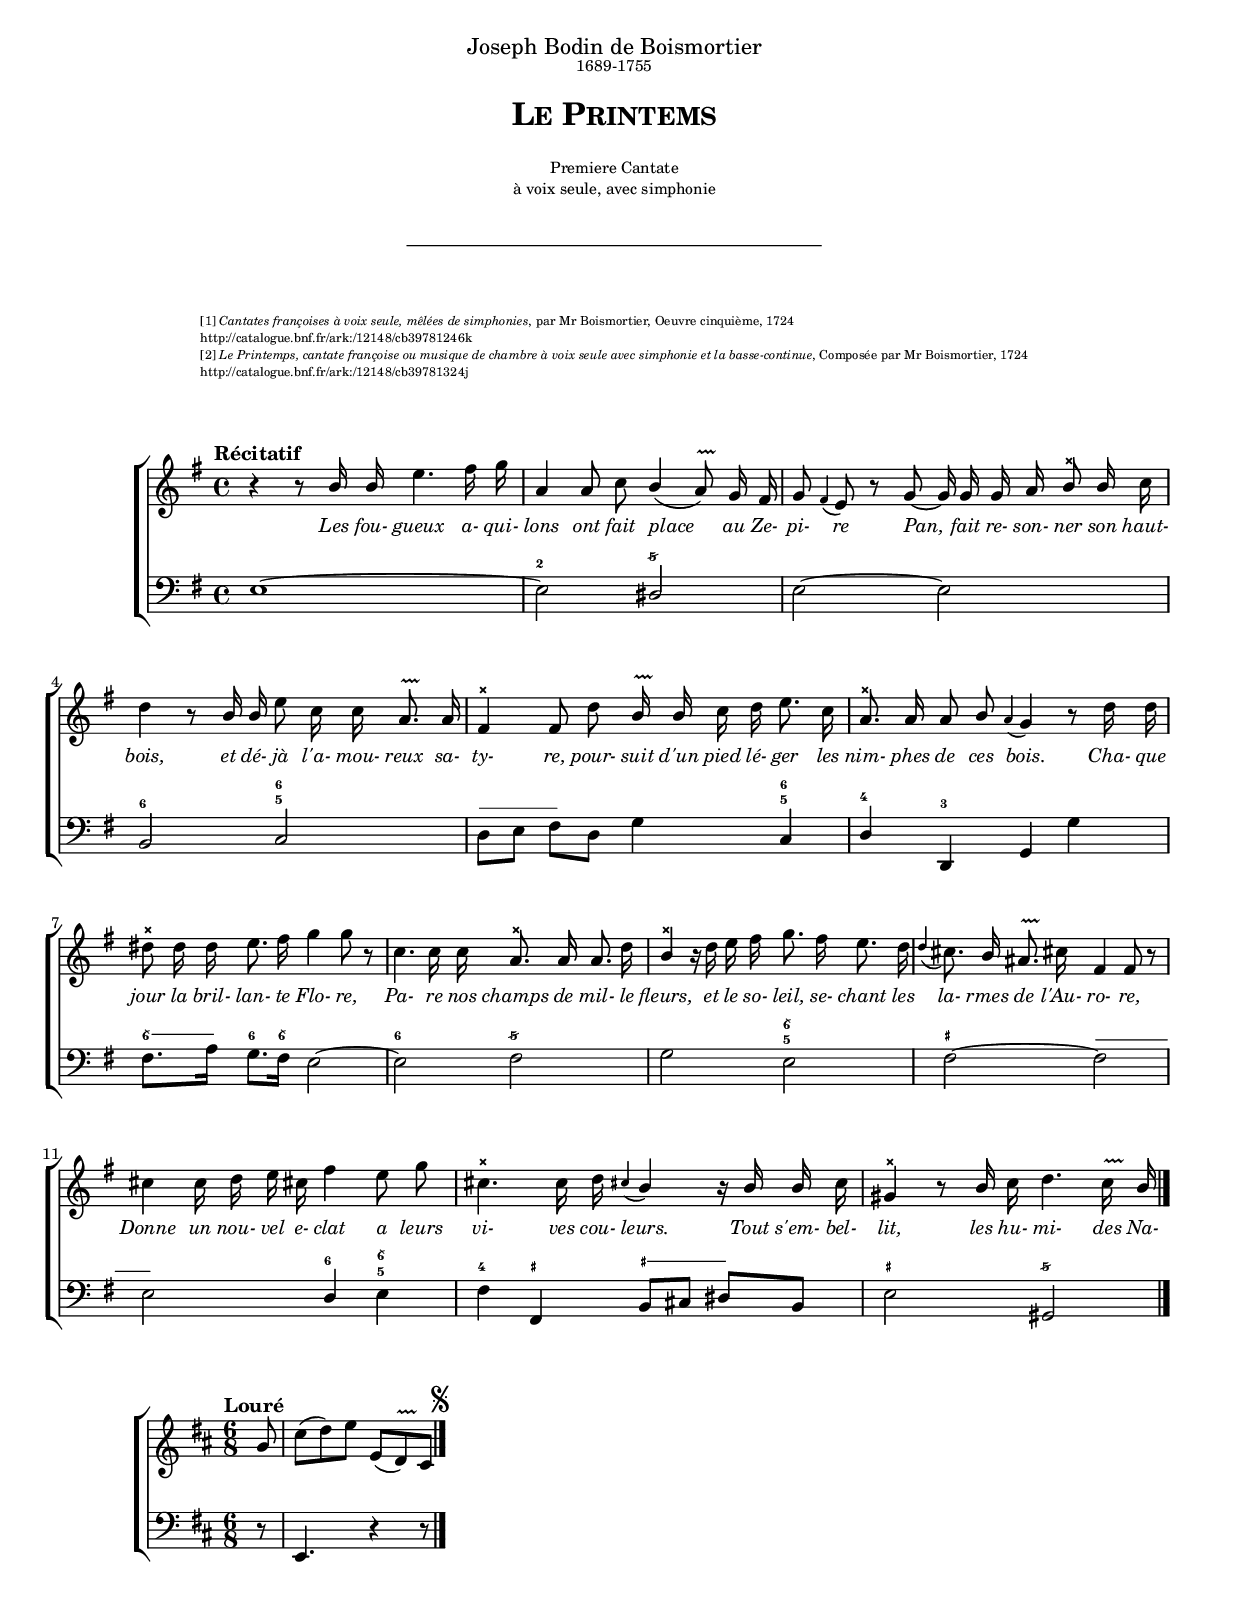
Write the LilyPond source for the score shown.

%%  printemps.ly
%%  This file is part of the Earlilypond project
%%  
%%  Copyright (c) 2013 Benjamin Coudrin <benjamin.coudrin@gmail.com>
%%                All Rights Reserved
%%
%%  This program is free software. It comes without any warranty, to
%%  the extent permitted by applicable law. You can redistribute it
%%  and/or modify it under the terms of the Do What The Fuck You Want
%%  To Public License, Version 2, as published by Sam Hocevar. See
%%  http://sam.zoy.org/wtfpl/COPYING for more details.

\version "2.16.2"
%%  format.ily
%%  This file is part of the Earlilypond project
%%  
%%  Copyright (c) 2013 Benjamin Coudrin <benjamin.coudrin@gmail.com>
%%                All Rights Reserved
%%
%%  This program is free software. It comes without any warranty, to
%%  the extent permitted by applicable law. You can redistribute it
%%  and/or modify it under the terms of the Do What The Fuck You Want
%%  To Public License, Version 2, as published by Sam Hocevar. See
%%  http://sam.zoy.org/wtfpl/COPYING for more details.

% Common includes
#(ly:set-option 'relative-includes #t)
%%  fonts.ily
%%  This file is part of the Earlilypond project
%%  
%%  Copyright (c) 2013 Benjamin Coudrin <benjamin.coudrin@gmail.com>
%%                All Rights Reserved
%%
%%  This program is free software. It comes without any warranty, to
%%  the extent permitted by applicable law. You can redistribute it
%%  and/or modify it under the terms of the Do What The Fuck You Want
%%  To Public License, Version 2, as published by Sam Hocevar. See
%%  http://sam.zoy.org/wtfpl/COPYING for more details.

% Default fonts
\paper  {
  #(define fonts
    (set-global-fonts
      #:music "scorlatti"
      #:brace "scorlatti"
      #:roman "Century Schoolbook L"
      #:sans "Nimbus Sans"
      #:typewriter "Luxi Mono"
      #:factor (/ staff-height pt 20)
  ))
}

%%  titles.ily
%%  This file is part of the Earlilypond project
%%  
%%  Copyright (c) 2013 Benjamin Coudrin <benjamin.coudrin@gmail.com>
%%                All Rights Reserved
%%
%%  This program is free software. It comes without any warranty, to
%%  the extent permitted by applicable law. You can redistribute it
%%  and/or modify it under the terms of the Do What The Fuck You Want
%%  To Public License, Version 2, as published by Sam Hocevar. See
%%  http://sam.zoy.org/wtfpl/COPYING for more details.

\include "tweaks.ily"

%% Copyright Notice
currentYear = #(strftime "%Y" (localtime (current-time)))
publisherDefault = \markup { "Copyright : " \char ##x00A9 " 2011-" \currentYear " Earlilypond" }

%% Default values
\header {
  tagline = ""
  publisher = \publisherDefault
}

%% Titles Templates
%%%%%%%%%%%%%%%%%%%%%%%%%%%%%%

%% Book front page
%% Requires (in header) :
%%   - composer
%%   - composerDate (birth-death)
%%   - title
%%   - subtitle
%%   - opus
%%   - instrument
%%   - publisher
titlePageMarkup = \markup \abs-fontsize #10 \column {
  \vspace #1
  \fill-line { \fontsize #4 \fromproperty #'header:composer }
  \vspace #1
  \fill-line { \fontsize #2 \fromproperty #'header:composerDate }
  \vspace #10
  \fill-line { \fontsize #10 \bold \fromproperty #'header:title }
  \vspace #1
  \fill-line { \fontsize #1 \bold \fromproperty #'header:subtitle }
  %\vspace #1
  %\fill-line { \postscript #"-20 0 moveto 40 0 rlineto stroke" }
  \vspace #3
  \fill-line { \fontsize #6 \bold \fromproperty #'header:opus }
  \vspace #3
  \fill-line { \fontsize #6 \bold \fromproperty #'header:instrument }
  %\vspace #3
  %\fill-line { \epsfile #X #40 #"ortiz.eps" }    
  \vspace #8
  \fill-line { \concat { \publisherDefault ", " \fromproperty #'header:editor } }
}

%% piece front page
%% Requires (in header) :
%%   - composer
%%   - composerDate (birth-death)
%%   - title
%%   - subtitle
%%   - opus
%%   - publisher
%%   - sources
%%   - notes
pieceFrontPageMarkup = \markup \abs-fontsize #10 \box { \column {
  \vspace #1
  \fill-line { \fontsize #3 \fromproperty #'header:composer }
  \fill-line { \override #'(font-family . Nimbus) \fontsize #1 \fromproperty #'header:composerDate }
  \vspace #2.5
  \fill-line { \fontsize #10 \caps { \fromproperty #'header:title } }
  \vspace #1
  \fill-line { \fontsize #2 \caps {\fromproperty #'header:subtitle } }
  \vspace #1.5
  \fill-line { \postscript #"-30 0 moveto 60 0 rlineto stroke" }
  \fill-line { \postscript #"-30 2 moveto 60 0 rlineto stroke" }
  \vspace #1
  \fill-line { \fontsize #-2 \fromproperty #'header:notes }
  \vspace #0.5
  \fill-line { \left-column { "Sources : " \fontsize #-2 \fromproperty #'header:sources } }
  \vspace #2
  \fill-line { \concat { \publisherDefault ", " \fromproperty #'header:editor } }
} }

%% piece short title
%% Requires (in header) :
%%   - composer
%%   - title
%%   - subtitle
pieceTitleMarkup = \markup {
  \column {
    \fill-line {
      \null
      \override #`(direction . ,UP) {
        \dir-column {
          \center-align \fontsize #-1 \bold
          \caps \fromproperty #'header:subtitle
          \center-align \fontsize #4 \bold
          \caps \fromproperty #'header:title
        }
      }
      \fromproperty #'header:composer
    }
    \vspace #2
  }
}



%% piece long title
pieceBigTitleMarkup = \markup \abs-fontsize #6 \column {
    \vspace #1
    \fill-line { \fontsize #5 \fromproperty #'header:composer }
    \fill-line { \fontsize #2 \fromproperty #'header:composerDate }
    \vspace #1
    \fill-line { \fontsize #8 \bold \caps \fromproperty #'header:title }
    \vspace #1
    \fill-line { \fontsize #2 \fromproperty #'header:subtitle }
    \vspace #1
    \fill-line { \postscript #"-20 0 moveto 40 0 rlineto stroke" }
    \vspace #2
    \fill-line { \fontsize #0 \fromproperty #'header:sources }
    \vspace #2    
  }


% Paper settings
#(set-default-paper-size "a4")
\paper {
  line-width    = 188\mm
  left-margin   = 10\mm
  top-margin    = 10\mm
  bottom-margin = 20\mm
  ragged-last-bottom = ##t 
  ragged-bottom = ##f
  annotate-spacing = ##f
  #(define page-breaking ly:page-turn-breaking)
}

% Layout commons
layoutCommons = \layout {
  #(layout-set-staff-size 17)
  \context {
    \Score
    \override SpacingSpanner #'uniform-stretching = ##t
    \override Stem #'neutral-direction = #1
  }
  \context {
    \Voice
    \override TupletNumber #'stencil = ##f 
    \override TupletBracket #'bracket-visibility = ##f 
  }
  \context {
    \RemoveEmptyStaffContext
    \override VerticalAxisGroup #'remove-first = ##t 
  }
  \context { 
    \Staff
    \override BassFigure #'font-size = #-1
  } 
  \context { 
    \Lyrics
    \override LyricText #'font-size = #0
    \override LyricText #'font-shape = #'italic
  } 
}


%%  notation.ily
%%  This file is part of the Earlilypond project
%%  
%%  Copyright (c) 2013 Benjamin Coudrin <benjamin.coudrin@gmail.com>
%%                All Rights Reserved
%%
%%  This program is free software. It comes without any warranty, to
%%  the extent permitted by applicable law. You can redistribute it
%%  and/or modify it under the terms of the Do What The Fuck You Want
%%  To Public License, Version 2, as published by Sam Hocevar. See
%%  http://sam.zoy.org/wtfpl/COPYING for more details.

% Common includes
#(ly:set-option 'relative-includes #t)
%% mensuation.ly
%% Author : Benjamin Coudrin, 2013

ter = {
  \override Staff.TimeSignature.style = #'single-digit
  \time 3/4
}

deux = {
  \override Staff.TimeSignature.style = #'single-digit
  \time 2/2
}

bin = {
  \override Staff.TimeSignature.style = #'default
  \time 4/4
}

bla = {
  \override Staff.TimeSignature.style = #'default
  \time 2/2
}

blater = {
  \once \override Staff.TimeSignature.stencil = #ly:text-interface::print 
  \once \override Staff.TimeSignature.text =
    #(markup (#:line ((markup (#:musicglyph "timesig.C22")
                              (#:raise -0.8 #:musicglyph "three")))
               ))
  \time 3/4
}

\include "../3rdParty/Viole/ornements-viole.ly"


\header {
  composer = "Joseph Bodin de Boismortier"
  composerDate = "1689-1755"
  date = "1724"
  title = "Le Printems"
  subtitle = \markup \center-column {"Premiere Cantate" "à voix seule, avec simphonie"}
  %tagline = \markup \concat { \publisherDefault ", Benjamin Coudrin"}
  sources = \markup \left-column {
    \concat {"[1] " \italic "Cantates françoises à voix seule, mêlées de simphonies" ", par Mr Boismortier, Oeuvre cinquième, 1724"}
    \with-url #"http://catalogue.bnf.fr/ark:/12148/cb39781246k" "http://catalogue.bnf.fr/ark:/12148/cb39781246k"
    \concat {"[2] " \italic "Le Printemps, cantate françoise ou musique de chambre à voix seule avec simphonie et la basse-continue" ", Composée par Mr Boismortier, 1724" }
    \with-url #"http://catalogue.bnf.fr/ark:/12148/cb39781324j" "http://catalogue.bnf.fr/ark:/12148/cb39781324j"
  }
}

\paper {
  bookTitleMarkup = \pieceBigTitleMarkup
}

\layout {
  \layoutCommons
}

%% Premier Recitatif
%% recitatif1.ly
%%  This file is part of the Earlilypond project
%%  
%%  Copyright (c) 2013 Benjamin Coudrin <benjamin.coudrin@gmail.com>
%%                All Rights Reserved
%%
%%  This program is free software. It comes without any warranty, to
%%  the extent permitted by applicable law. You can redistribute it
%%  and/or modify it under the terms of the Do What The Fuck You Want
%%  To Public License, Version 2, as published by Sam Hocevar. See
%%  http://sam.zoy.org/wtfpl/COPYING for more details.

%% VOICE %%%%%%%%%%%%%%%%%%%%%%%%%%%%%%%%%%%%%%%%%%%%%%%%%
Avoice = {
  \clef treble
  \key g \major
  \relative c'' {
    \bin
    \tempo "Récitatif"
    \autoBeamOff
    r4 r8 b16 b e4. fis16 g
    a,4 a8 c b4 (\vplaintehoriz a8) g16 fis
    g8 \grace fis4 (e8) r g ~ g16 g g a \vmordant b8 b16 c
    d4 r8 b16 b e8 c16 c \vplaintehoriz a8. a16
    \vmordant fis4 fis8 d' \vplaintehoriz b16 b c d e8. c16
    \vmordant a8. a16 a8 b \grace a4 (g) r8 d'16 d
    \vmordant dis8 d16 d e8. fis16 g4 g8 r
    c,4. c16 c \vmordant a8. a16 a8. d16
    \vmordant b4 r16 d e fis g8. fis16 e8. d16
    \grace d4 (cis8.) b16 \vplaintehoriz ais8. cis16 fis,4 fis8 r
    cis'4 c16 d e cis fis4 e8 g
    \vmordant cis,4. c16 d \grace cis4 (b4) r16 b b c
    \vmordant gis4 r8 b16 c d4. \vplaintehoriz c16 b
    \bar "|." \break
  }
}

Alyrics = \lyricmode {
  Les fou- gueux a- qui- lons ont fait place au Ze- pi- re
  Pan, fait re- son- ner son haut- bois,
  et dé- jà l'a- mou- reux sa- ty- re, pour- suit
  d'un pied lé- ger les nim- phes de ces bois.
  Cha- que jour la bril- lan- te Flo- re,
  Pa- re nos champs de mil- le fleurs,
  et le so- leil, se- chant les la- rmes de l'Au- ro- re,
  Donne un nou- vel e- clat a leurs vi- ves cou- leurs.
  Tout s'em- bel- lit, les hu- mi- des Na- ya- des,
}

%% FIGURED BASS %%%%%%%%%%%%%%%%%%%%%%%%%%%%%%%%%%%%%%%%%%%%%%%%%%
Abassefig = \figuremode {
  s1
  <2>2 <5/>
  s1
  <6>2 <6 5>
  \bassFigureExtendersOn
  <_>8 <_> <_>
  \bassFigureExtendersOn
  s4. <6 5>4
  <4>4 <3> s2
  \bassFigureExtendersOn
  <6\\>8 <6\\>16 <6\\>
  \bassFigureExtendersOff
  <6>8. <6\\>16 s2
  <6> <5/>
  s <6\\ 5>
  <_+>
  \bassFigureExtendersOn
  <_>4 <_>
  <_>2 \bassFigureExtendersOff <6>4 <6\\ 5>
  <4> <_+> <_+>8
  \bassFigureExtendersOn
  <_+> <_+>
  \bassFigureExtendersOff
  s8
  <_+>2 <5/>
}

Abasse = {
  \clef bass
  \key g \major
  \bin
  \relative c {
    e1 ~
    e2 dis
    e ~ e
    b c 
    d8 [e] fis [d] g4 c,
    d d, g g'
    fis8. [a16] g8. [fis16] e2 ~
    e fis
    g e
    fis ~ fis
    e d4 e
    fis fis, b8 [cis] dis [b]
    e2 gis,
  }
  \bar "|."
}

\score {
  \new StaffGroup  <<
    \new Voice = "voix" << \override Staff.BarLine #'allow-span-bar = ##f #(set-accidental-style 'forget) \Avoice >>
    \new Lyrics \lyricsto voix { \Alyrics }
    \new Staff <<
      \override Staff.BarLine #'allow-span-bar = ##f
      #(set-accidental-style 'forget)
      \figuremode { \Abassefig }
      \Abasse
    >>
  >>
}

%% Air louré
%% recitatif1.ly
%%  This file is part of the Earlilypond project
%%  
%%  Copyright (c) 2013 Benjamin Coudrin <benjamin.coudrin@gmail.com>
%%                All Rights Reserved
%%
%%  This program is free software. It comes without any warranty, to
%%  the extent permitted by applicable law. You can redistribute it
%%  and/or modify it under the terms of the Do What The Fuck You Want
%%  To Public License, Version 2, as published by Sam Hocevar. See
%%  http://sam.zoy.org/wtfpl/COPYING for more details.

%% DESSUS %%%%%%%%%%%%%%%%%%%%%%%%%%%%%%%%%%%%%%%%%%%%%%%%%%
Bdessus = {
  \clef french
  \time 6/8
  \key d \major
  \relative c'' {
    \tempo "Louré"
    \partial 8 b8
    e [(fis) g] g, [(\vplaintehoriz fis) e]
   \bar "||"  \mark \markup \normalsize { \musicglyph  #"scripts.segno" }
  }
}

%% VOICE %%%%%%%%%%%%%%%%%%%%%%%%%%%%%%%%%%%%%%%%%%%%%%%%%
Bvoice = {
  \clef treble
  \key d \major
  \relative c'' {
    \time 6/8
    \autoBeamOff
    \partial 8 r8
    r2.
    \bar "|." \break
  }
}

Blyrics = \lyricmode {
  _
}

%% FIGURED BASS %%%%%%%%%%%%%%%%%%%%%%%%%%%%%%%%%%%%%%%%%%%%%%%%%%
Bbassefig = \figuremode {
  s8
  s2.
}

Bbasse = {
  \clef bass
  \key d \major
  \time 6/8
  \relative c, {
    \partial 8 r8
    e4. r4 r8
  }
  \bar "|."
}

\score {
  \new StaffGroup  <<
    \new Voice = "dessus" <<\override Staff.BarLine #'allow-span-bar = ##f #(set-accidental-style 'forget) \Bdessus >>
    \new Voice = "voix" << \override Staff.BarLine #'allow-span-bar = ##f #(set-accidental-style 'forget) \Bvoice >>
    \new Lyrics \lyricsto voix { \Blyrics }
    \new Staff <<
      \override Staff.BarLine #'allow-span-bar = ##f
      #(set-accidental-style 'forget)
      \figuremode { \Bbassefig }
      \Bbasse
    >>
  >>
}

%% Recitatif - Doucement - Recitatif
%\include "recitdoucementrecit.ly"
%\score {
  %\new StaffGroup  <<
    %\new Voice = "dessus" <<\override Staff.BarLine #'allow-span-bar = ##f #(set-accidental-style 'forget) \Cdessus >>
    %\new Voice = "voix" << \override Staff.BarLine #'allow-span-bar = ##f #(set-accidental-style 'forget) \Cvoice >>
    %\new Lyrics \lyricsto voix { \Clyrics }
    %\new Staff <<
      %\override Staff.BarLine #'allow-span-bar = ##f
      %#(set-accidental-style 'forget)
      %\figuremode { \Cbassefig }
      %\Cbasse
    %>>
  %>>
%}

%% Air gracieusement
%\include "airgracieusement.ly"
%\score {
  %\new StaffGroup  <<
    %\new Voice = "dessus" <<\override Staff.BarLine #'allow-span-bar = ##f #(set-accidental-style 'forget) \Ddessus >>
    %\new Voice = "voix" << \override Staff.BarLine #'allow-span-bar = ##f #(set-accidental-style 'forget) \Dvoice >>
    %\new Lyrics \lyricsto voix { \Dlyrics }
    %\new Staff <<
      %\override Staff.BarLine #'allow-span-bar = ##f
      %#(set-accidental-style 'forget)
      %\figuremode { \Dbassefig }
      %\Dbasse
    %>>
  %>>
%}

%% Dernier Recitatif
%\include "recitatiffin.ly"
%\score {
  %\new StaffGroup  <<
    %\new Voice = "voix" << \override Staff.BarLine #'allow-span-bar = ##f #(set-accidental-style 'forget) \Evoice >>
    %\new Lyrics \lyricsto voix { \Elyrics }
    %\new Staff <<
      %\override Staff.BarLine #'allow-span-bar = ##f
      %#(set-accidental-style 'forget)
      %\figuremode { \Ebassefig }
      %\Ebasse
    %>>
  %>>
%}

%% Air tendre
%\include "airtendre.ly"
%\score {
  %\new StaffGroup  <<
    %\new Voice = "dessus" <<\override Staff.BarLine #'allow-span-bar = ##f #(set-accidental-style 'forget) \Fdessus >>
    %\new Voice = "voix" << \override Staff.BarLine #'allow-span-bar = ##f #(set-accidental-style 'forget) \Fvoice >>
    %\new Lyrics \lyricsto voix { \Flyrics }
    %\new Staff <<
      %\override Staff.BarLine #'allow-span-bar = ##f
      %#(set-accidental-style 'forget)
      %\figuremode { \Fbassefig }
      %\Fbasse
    %>>
  %>>
%}